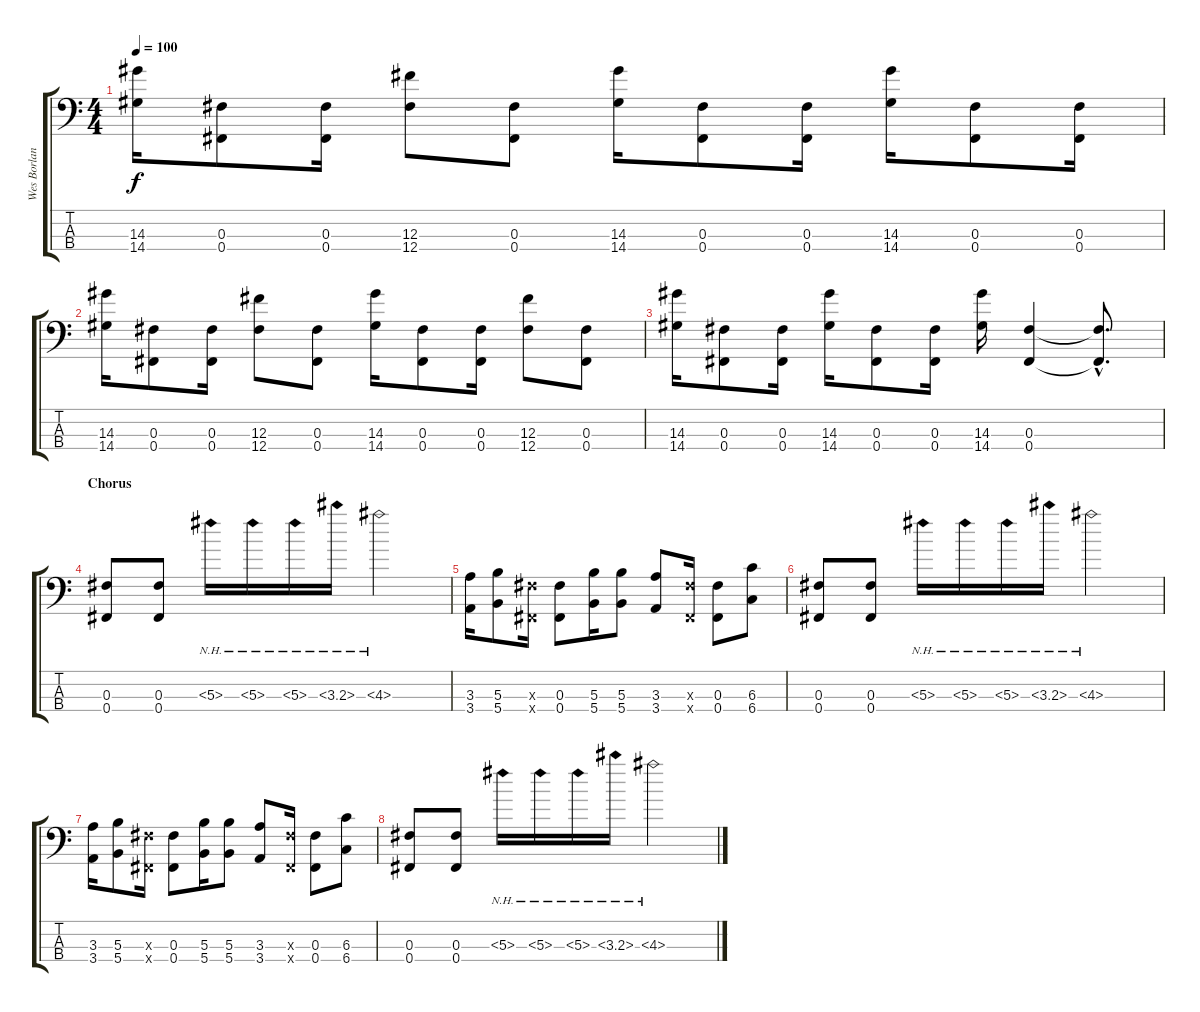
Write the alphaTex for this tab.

\track ("Wes Borland - Guitar" "Wes Borlan") {instrument distortionguitar}
\staff {score tabs}
\tuning (E3 B2 Gb2 Gb1) {hide}
\ts (4 4)
\tempo 100
\clef f4
\ks c
(14.3 14.4).16{dy f} (0.3 0.4).8 (0.3 0.4).16 (12.3 12.4).8 (0.3 0.4).8 (14.3 14.4).16 (0.3 0.4).8 (0.3 0.4).16 (14.3 14.4).16 (0.3 0.4).8 (0.3 0.4).16 |
(14.3 14.4).16 (0.3 0.4).8 (0.3 0.4).16 (12.3 12.4).8 (0.3 0.4).8 (14.3 14.4).16 (0.3 0.4).8 (0.3 0.4).16 (12.3 12.4).8 (0.3 0.4).8 |
(14.3 14.4).16 (0.3 0.4).8 (0.3 0.4).16 (14.3 14.4).16 (0.3 0.4).8 (0.3 0.4).16 (14.3 14.4).16 (0.3 0.4).4 (0.3{hac t} 0.4{hac t}).8{d} |
\section ("" "Chorus")
(0.3 0.4).8 (0.3 0.4).8 5.3{nh}.16 5.3{nh}.16 5.3{nh}.16 3.3{nh}.16 4.3{nh}.2 |
(3.3 3.4).16 (5.3 5.4).8 (0.3{x} 0.4{x}).16 (0.3 0.4).8 (5.3 5.4).16 (5.3 5.4).8 (3.3 3.4).8 (0.3{x} 0.4{x}).16 (0.3 0.4).8 (6.3 6.4).8 |
(0.3 0.4).8 (0.3 0.4).8 5.3{nh}.16 5.3{nh}.16 5.3{nh}.16 3.3{nh}.16 4.3{nh}.2 |
(3.3 3.4).16 (5.3 5.4).8 (0.3{x} 0.4{x}).16 (0.3 0.4).8 (5.3 5.4).16 (5.3 5.4).8 (3.3 3.4).8 (0.3{x} 0.4{x}).16 (0.3 0.4).8 (6.3 6.4).8 |
(0.3 0.4).8 (0.3 0.4).8 5.3{nh}.16 5.3{nh}.16 5.3{nh}.16 3.3{nh}.16 4.3{nh}.2
